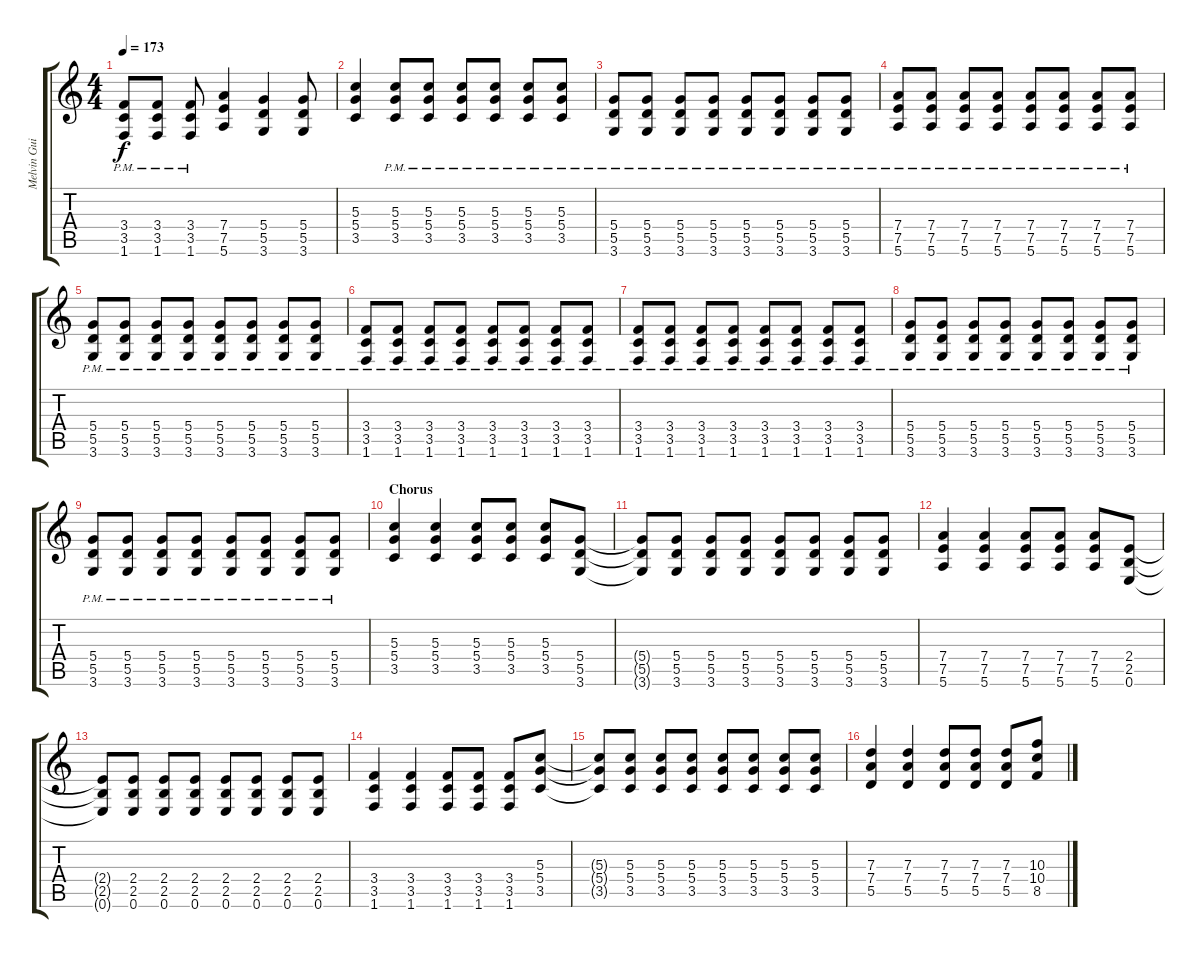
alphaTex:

\track ("Melvin Guitar 2" "Melvin Gui") {instrument overdrivenguitar}
\staff {score tabs}
\tuning (E4 B3 G3 D3 A2 E2) {hide}
\ts (4 4)
\tempo 173
\clef g2
\ks c
(3.4{pm} 3.5{pm} 1.6{pm}).8{dy f} (3.4{pm} 3.5{pm} 1.6{pm}).8 (3.4{pm} 3.5{pm} 1.6{pm}).8 (7.4 7.5 5.6).4 (5.4 5.5 3.6).4 (5.4 5.5 3.6).8 |
(5.3 5.4 3.5).4 (5.3{pm} 5.4{pm} 3.5{pm}).8 (5.3{pm} 5.4{pm} 3.5{pm}).8 (5.3{pm} 5.4{pm} 3.5{pm}).8 (5.3{pm} 5.4{pm} 3.5{pm}).8 (5.3{pm} 5.4{pm} 3.5{pm}).8 (5.3{pm} 5.4{pm} 3.5{pm}).8 |
(5.4{pm} 5.5{pm} 3.6{pm}).8 (5.4{pm} 5.5{pm} 3.6{pm}).8 (5.4{pm} 5.5{pm} 3.6{pm}).8 (5.4{pm} 5.5{pm} 3.6{pm}).8 (5.4{pm} 5.5{pm} 3.6{pm}).8 (5.4{pm} 5.5{pm} 3.6{pm}).8 (5.4{pm} 5.5{pm} 3.6{pm}).8 (5.4{pm} 5.5{pm} 3.6{pm}).8 |
(7.4{pm} 7.5{pm} 5.6{pm}).8 (7.4{pm} 7.5{pm} 5.6{pm}).8 (7.4{pm} 7.5{pm} 5.6{pm}).8 (7.4{pm} 7.5{pm} 5.6{pm}).8 (7.4{pm} 7.5{pm} 5.6{pm}).8 (7.4{pm} 7.5{pm} 5.6{pm}).8 (7.4{pm} 7.5{pm} 5.6{pm}).8 (7.4{pm} 7.5{pm} 5.6{pm}).8 |
(5.4{pm} 5.5{pm} 3.6{pm}).8 (5.4{pm} 5.5{pm} 3.6{pm}).8 (5.4{pm} 5.5{pm} 3.6{pm}).8 (5.4{pm} 5.5{pm} 3.6{pm}).8 (5.4{pm} 5.5{pm} 3.6{pm}).8 (5.4{pm} 5.5{pm} 3.6{pm}).8 (5.4{pm} 5.5{pm} 3.6{pm}).8 (5.4{pm} 5.5{pm} 3.6{pm}).8 |
(3.4{pm} 3.5 1.6{pm}).8 (3.4{pm} 3.5 1.6{pm}).8 (3.4{pm} 3.5 1.6{pm}).8 (3.4{pm} 3.5 1.6{pm}).8 (3.4{pm} 3.5 1.6{pm}).8 (3.4{pm} 3.5 1.6{pm}).8 (3.4{pm} 3.5 1.6{pm}).8 (3.4{pm} 3.5 1.6{pm}).8 |
(3.4{pm} 3.5{pm} 1.6{pm}).8 (3.4{pm} 3.5{pm} 1.6{pm}).8 (3.4{pm} 3.5{pm} 1.6{pm}).8 (3.4{pm} 3.5{pm} 1.6{pm}).8 (3.4{pm} 3.5{pm} 1.6{pm}).8 (3.4{pm} 3.5{pm} 1.6{pm}).8 (3.4{pm} 3.5{pm} 1.6{pm}).8 (3.4{pm} 3.5{pm} 1.6{pm}).8 |
(5.4{pm} 5.5{pm} 3.6{pm}).8 (5.4{pm} 5.5{pm} 3.6{pm}).8 (5.4{pm} 5.5{pm} 3.6{pm}).8 (5.4{pm} 5.5{pm} 3.6{pm}).8 (5.4{pm} 5.5{pm} 3.6{pm}).8 (5.4{pm} 5.5{pm} 3.6{pm}).8 (5.4{pm} 5.5{pm} 3.6{pm}).8 (5.4{pm} 5.5{pm} 3.6{pm}).8 |
(5.4{pm} 5.5{pm} 3.6{pm}).8 (5.4{pm} 5.5{pm} 3.6{pm}).8 (5.4{pm} 5.5{pm} 3.6{pm}).8 (5.4{pm} 5.5{pm} 3.6{pm}).8 (5.4{pm} 5.5{pm} 3.6{pm}).8 (5.4{pm} 5.5{pm} 3.6{pm}).8 (5.4{pm} 5.5{pm} 3.6{pm}).8 (5.4{pm} 5.5{pm} 3.6{pm}).8 |
\section ("" "Chorus")
(5.3 5.4 3.5).4 (5.3 5.4 3.5).4 (5.3 5.4 3.5).8 (5.3 5.4 3.5).8 (5.3 5.4 3.5).8 (5.4 5.5 3.6).8 |
(5.4{t} 5.5{t} 3.6{t}).8 (5.4 5.5 3.6).8 (5.4 5.5 3.6).8 (5.4 5.5 3.6).8 (5.4 5.5 3.6).8 (5.4 5.5 3.6).8 (5.4 5.5 3.6).8 (5.4 5.5 3.6).8 |
(7.4 7.5 5.6).4 (7.4 7.5 5.6).4 (7.4 7.5 5.6).8 (7.4 7.5 5.6).8 (7.4 7.5 5.6).8 (2.4 2.5 0.6).8 |
(2.4{t} 2.5{t} 0.6{t}).8 (2.4 2.5 0.6).8 (2.4 2.5 0.6).8 (2.4 2.5 0.6).8 (2.4 2.5 0.6).8 (2.4 2.5 0.6).8 (2.4 2.5 0.6).8 (2.4 2.5 0.6).8 |
(3.4 3.5 1.6).4 (3.4 3.5 1.6).4 (3.4 3.5 1.6).8 (3.4 3.5 1.6).8 (3.4 3.5 1.6).8 (5.3 5.4 3.5).8 |
(5.3{t} 5.4{t} 3.5{t}).8 (5.3 5.4 3.5).8 (5.3 5.4 3.5).8 (5.3 5.4 3.5).8 (5.3 5.4 3.5).8 (5.3 5.4 3.5).8 (5.3 5.4 3.5).8 (5.3 5.4 3.5).8 |
(7.3 7.4 5.5).4 (7.3 7.4 5.5).4 (7.3 7.4 5.5).8 (7.3 7.4 5.5).8 (7.3 7.4 5.5).8 (10.3 10.4 8.5).8
